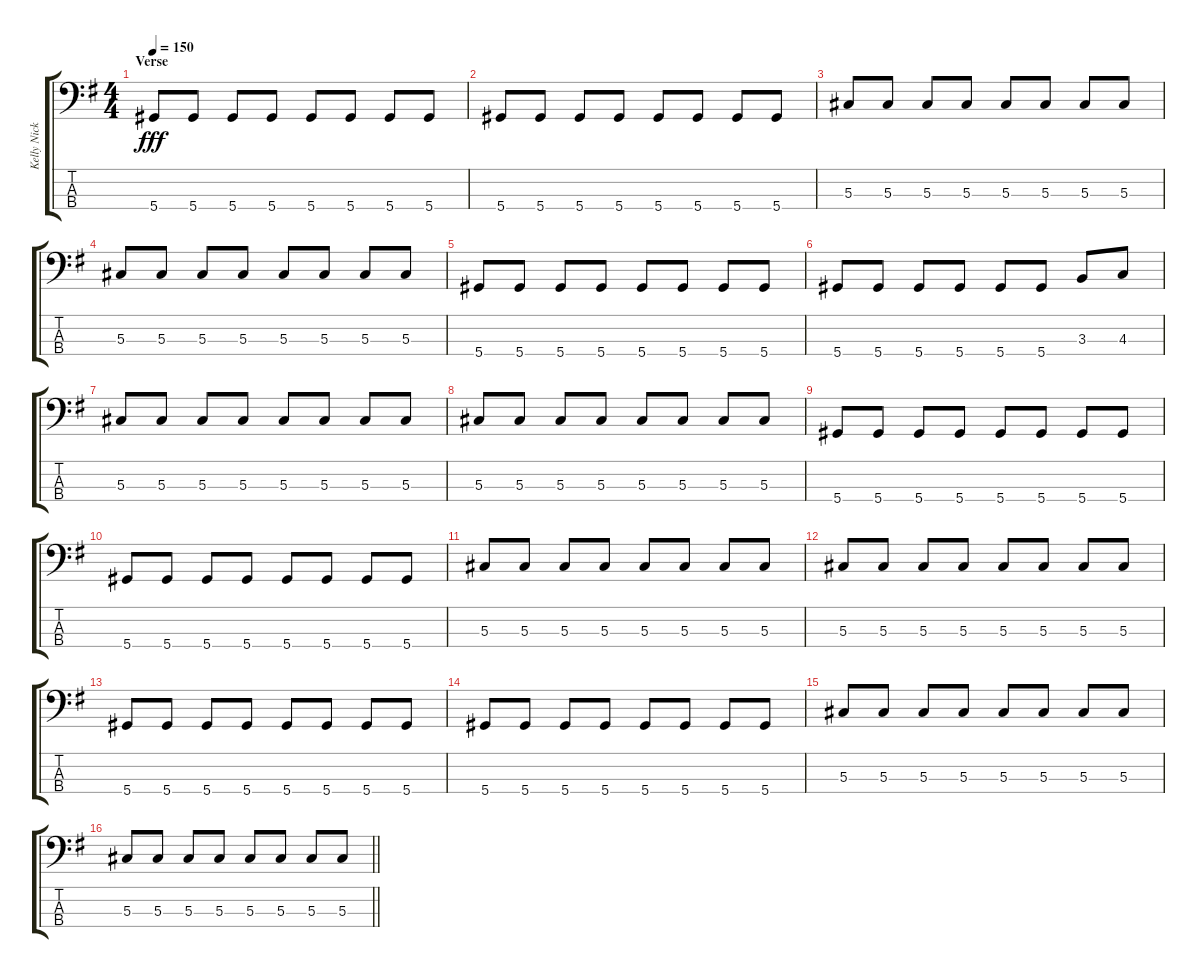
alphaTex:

\track ("Kelly Nickels - Bass" "Kelly Nick") {instrument electricbasspick}
\staff {score tabs}
\tuning (Gb2 Db2 Ab1 Eb1) {hide}
\ts (4 4)
\section ("" "Verse")
\tempo 150
\clef f4
\ks g
5.4.8{dy fff} 5.4.8 5.4.8 5.4.8 5.4.8 5.4.8 5.4.8 5.4.8 |
5.4.8 5.4.8 5.4.8 5.4.8 5.4.8 5.4.8 5.4.8 5.4.8 |
5.3.8 5.3.8 5.3.8 5.3.8 5.3.8 5.3.8 5.3.8 5.3.8 |
5.3.8 5.3.8 5.3.8 5.3.8 5.3.8 5.3.8 5.3.8 5.3.8 |
5.4.8 5.4.8 5.4.8 5.4.8 5.4.8 5.4.8 5.4.8 5.4.8 |
5.4.8 5.4.8 5.4.8 5.4.8 5.4.8 5.4.8 3.3.8 4.3.8 |
5.3.8 5.3.8 5.3.8 5.3.8 5.3.8 5.3.8 5.3.8 5.3.8 |
5.3.8 5.3.8 5.3.8 5.3.8 5.3.8 5.3.8 5.3.8 5.3.8 |
5.4.8 5.4.8 5.4.8 5.4.8 5.4.8 5.4.8 5.4.8 5.4.8 |
5.4.8 5.4.8 5.4.8 5.4.8 5.4.8 5.4.8 5.4.8 5.4.8 |
5.3.8 5.3.8 5.3.8 5.3.8 5.3.8 5.3.8 5.3.8 5.3.8 |
5.3.8 5.3.8 5.3.8 5.3.8 5.3.8 5.3.8 5.3.8 5.3.8 |
5.4.8 5.4.8 5.4.8 5.4.8 5.4.8 5.4.8 5.4.8 5.4.8 |
5.4.8 5.4.8 5.4.8 5.4.8 5.4.8 5.4.8 5.4.8 5.4.8 |
5.3.8 5.3.8 5.3.8 5.3.8 5.3.8 5.3.8 5.3.8 5.3.8 |
\barLineRight lightlight
5.3.8 5.3.8 5.3.8 5.3.8 5.3.8 5.3.8 5.3.8 5.3.8
